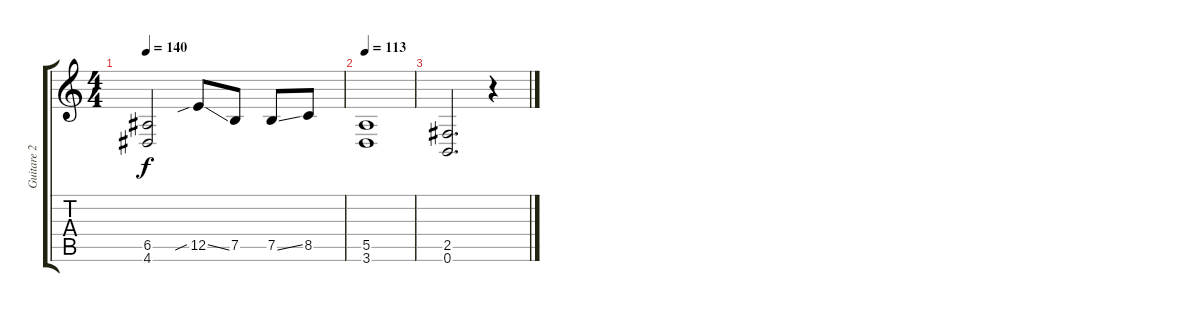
\track ("Guitare 2" "Guitare 2") {instrument distortionguitar}
\staff {score tabs}
\tuning (B3 Gb3 D3 A2 E2 B1) {hide}
\ts (4 4)
\tempo 140
\clef g2
\ks c
(6.5 4.6).2{dy f} 12.5{sib ss}.8 7.5.8 7.5{ss}.8 8.5.8 |
\tempo 113
(5.5 3.6).1 |
(2.5 0.6).2{d} r.4
